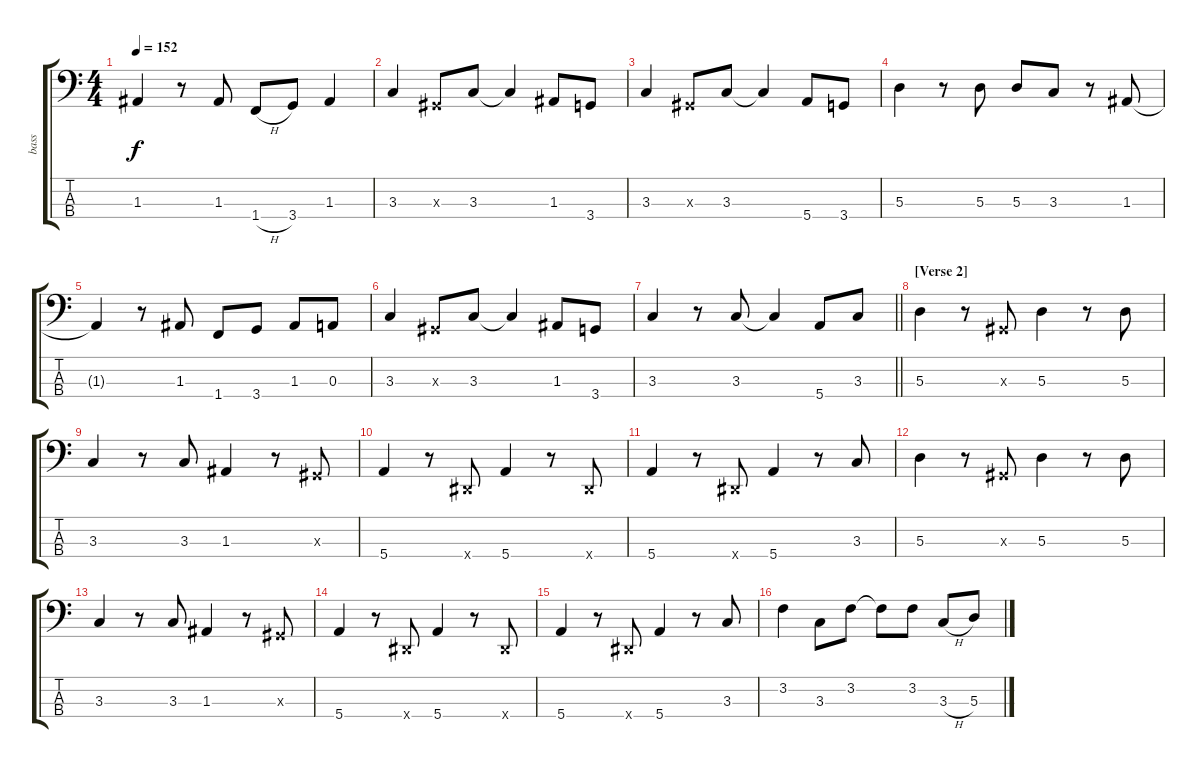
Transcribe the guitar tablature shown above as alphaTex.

\track ("bass" "bass") {instrument electricbassfinger}
\staff {score tabs}
\tuning (G2 D2 A1 E1) {hide}
\ts (4 4)
\tempo 152
\clef f4
\ks c
1.3{t}.4{dy f} r.8 1.3.8 1.4{h}.8 3.4.8 1.3.4 |
3.3.4 -1.3{x}.8 3.3.8 3.3{t}.4 1.3.8 3.4.8 |
3.3.4 -1.3{x}.8 3.3.8 3.3{t}.4 5.4.8 3.4.8 |
5.3.4 r.8 5.3.8 5.3.8 3.3.8 r.8 1.3.8 |
1.3{t}.4 r.8 1.3.8 1.4.8 3.4.8 1.3.8 0.3.8 |
3.3.4 -1.3{x}.8 3.3.8 3.3{t}.4 1.3.8 3.4.8 |
\barLineRight lightlight
3.3.4 r.8 3.3.8 3.3{t}.4 5.4.8 3.3.8 |
\section ("" "[Verse 2]")
5.3.4 r.8 -1.3{x}.8 5.3.4 r.8 5.3.8 |
3.3.4 r.8 3.3.8 1.3.4 r.8 -1.3{x}.8 |
5.4.4 r.8 -1.4{x}.8 5.4.4 r.8 -1.4{x}.8 |
5.4.4 r.8 -1.4{x}.8 5.4.4 r.8 3.3.8 |
5.3.4 r.8 -1.3{x}.8 5.3.4 r.8 5.3.8 |
3.3.4 r.8 3.3.8 1.3.4 r.8 -1.3{x}.8 |
5.4.4 r.8 -1.4{x}.8 5.4.4 r.8 -1.4{x}.8 |
5.4.4 r.8 -1.4{x}.8 5.4.4 r.8 3.3.8 |
3.2.4 3.3.8 3.2.8 3.2{t}.8 3.2.8 3.3{h}.8 5.3.8
